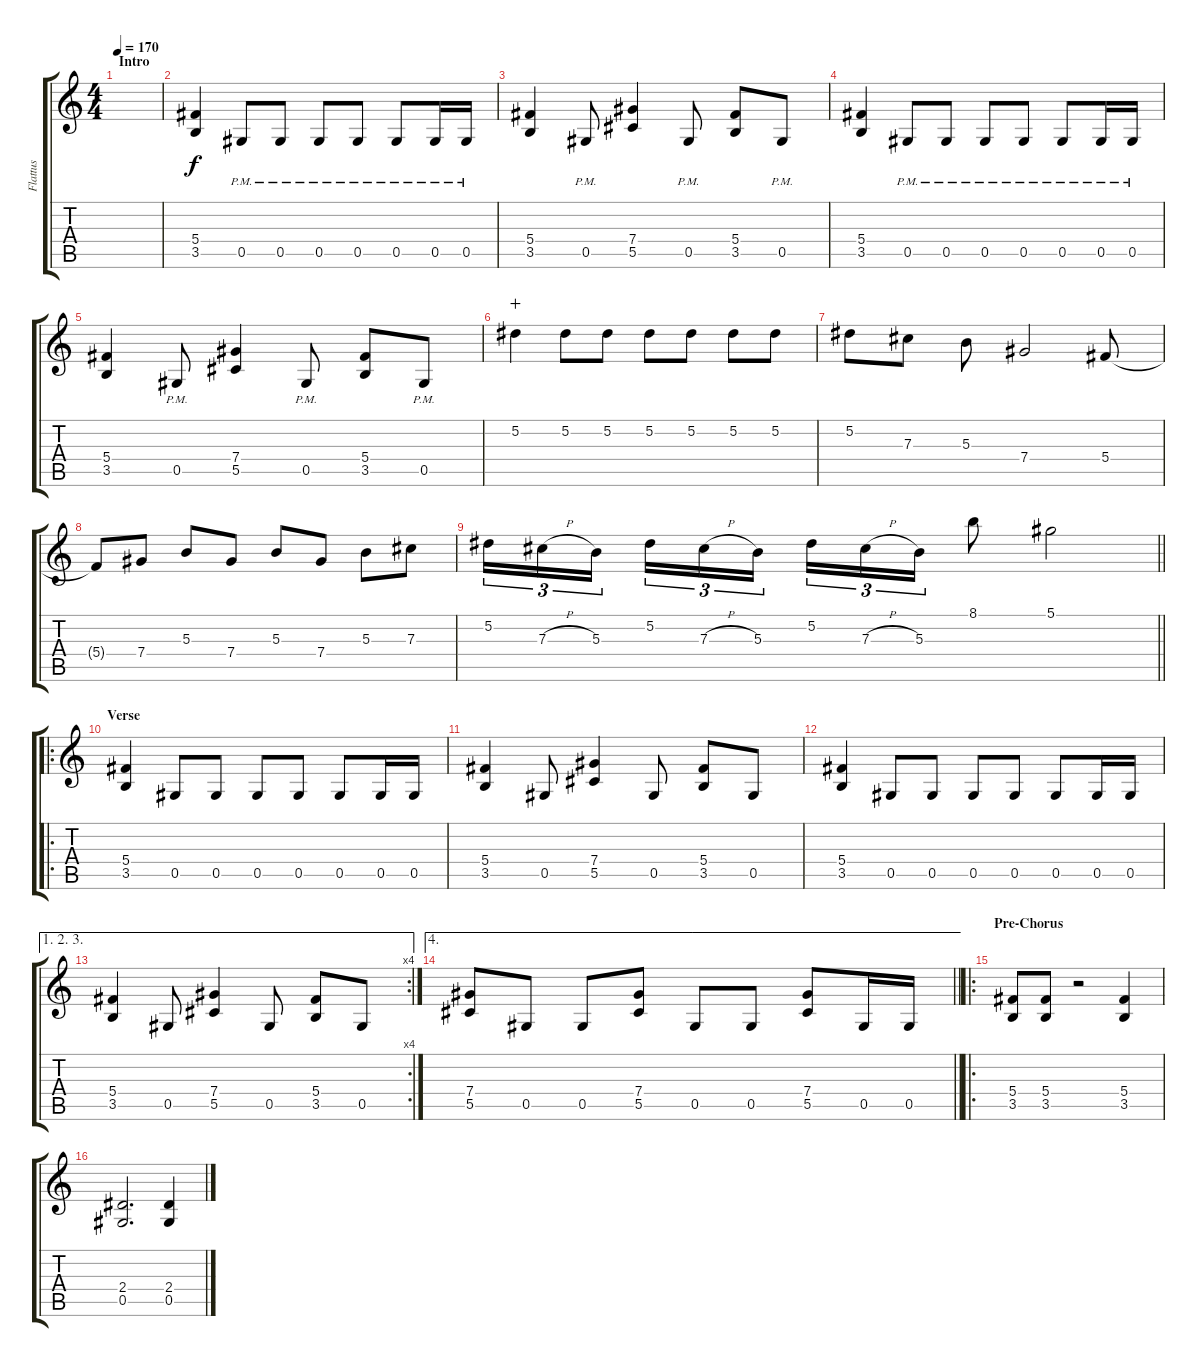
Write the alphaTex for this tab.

\track ("Flattus" "Flattus") {instrument overdrivenguitar}
\staff {score tabs}
\tuning (Eb4 Bb3 Gb3 Db3 Ab2 Eb2) {hide}
\ts (4 4)
\section ("" "Intro")
\tempo 170
\clef g2
\ks c
|
(5.4 3.5).4 0.5{pm}.8 0.5{pm}.8 0.5{pm}.8 0.5{pm}.8 0.5{pm}.8 0.5{pm}.16 0.5{pm}.16 |
(5.4 3.5).4 0.5{pm}.8 (7.4 5.5).4 0.5{pm}.8 (5.4 3.5).8 0.5{pm}.8 |
(5.4 3.5).4 0.5{pm}.8 0.5{pm}.8 0.5{pm}.8 0.5{pm}.8 0.5{pm}.8 0.5{pm}.16 0.5{pm}.16 |
(5.4 3.5).4 0.5{pm}.8 (7.4 5.5).4 0.5{pm}.8 (5.4 3.5).8 0.5{pm}.8 |
5.2.4{wahc} 5.2.8 5.2.8 5.2.8 5.2.8 5.2.8 5.2.8 |
5.2.8 7.3.8 5.3.8 7.4.2 5.4.8 |
5.4{t}.8 7.4.8 5.3.8 7.4.8 5.3.8 7.4.8 5.3.8 7.3.8 |
\barLineRight lightlight
5.2.16{tu (3 2)} 7.3{h}.16{tu (3 2)} 5.3.16{tu (3 2) beam splitsecondary} 5.2.16{tu (3 2)} 7.3{h}.16{tu (3 2)} 5.3.16{tu (3 2)} 5.2.16{tu (3 2)} 7.3{h}.16{tu (3 2)} 5.3.16{tu (3 2)} 8.1.8 5.1.2 |
\ro
\section ("" "Verse")
(5.4 3.5).4 0.5.8 0.5.8 0.5.8 0.5.8 0.5.8 0.5.16 0.5.16 |
(5.4 3.5).4 0.5.8 (7.4 5.5).4 0.5.8 (5.4 3.5).8 0.5.8 |
(5.4 3.5).4 0.5.8 0.5.8 0.5.8 0.5.8 0.5.8 0.5.16 0.5.16 |
\ae (1 2 3)
\rc 4
(5.4 3.5).4 0.5.8 (7.4 5.5).4 0.5.8 (5.4 3.5).8 0.5.8 |
\ae 4
\barLineRight lightlight
(7.4 5.5).8 0.5.8 0.5.8 (7.4 5.5).8 0.5.8 0.5.8 (7.4 5.5).8 0.5.16 0.5.16 |
\ro
\section ("" "Pre-Chorus")
(5.4 3.5).8 (5.4 3.5).8 r.2 (5.4 3.5).4 |
(2.4 0.5).2{d} (2.4 0.5).4
